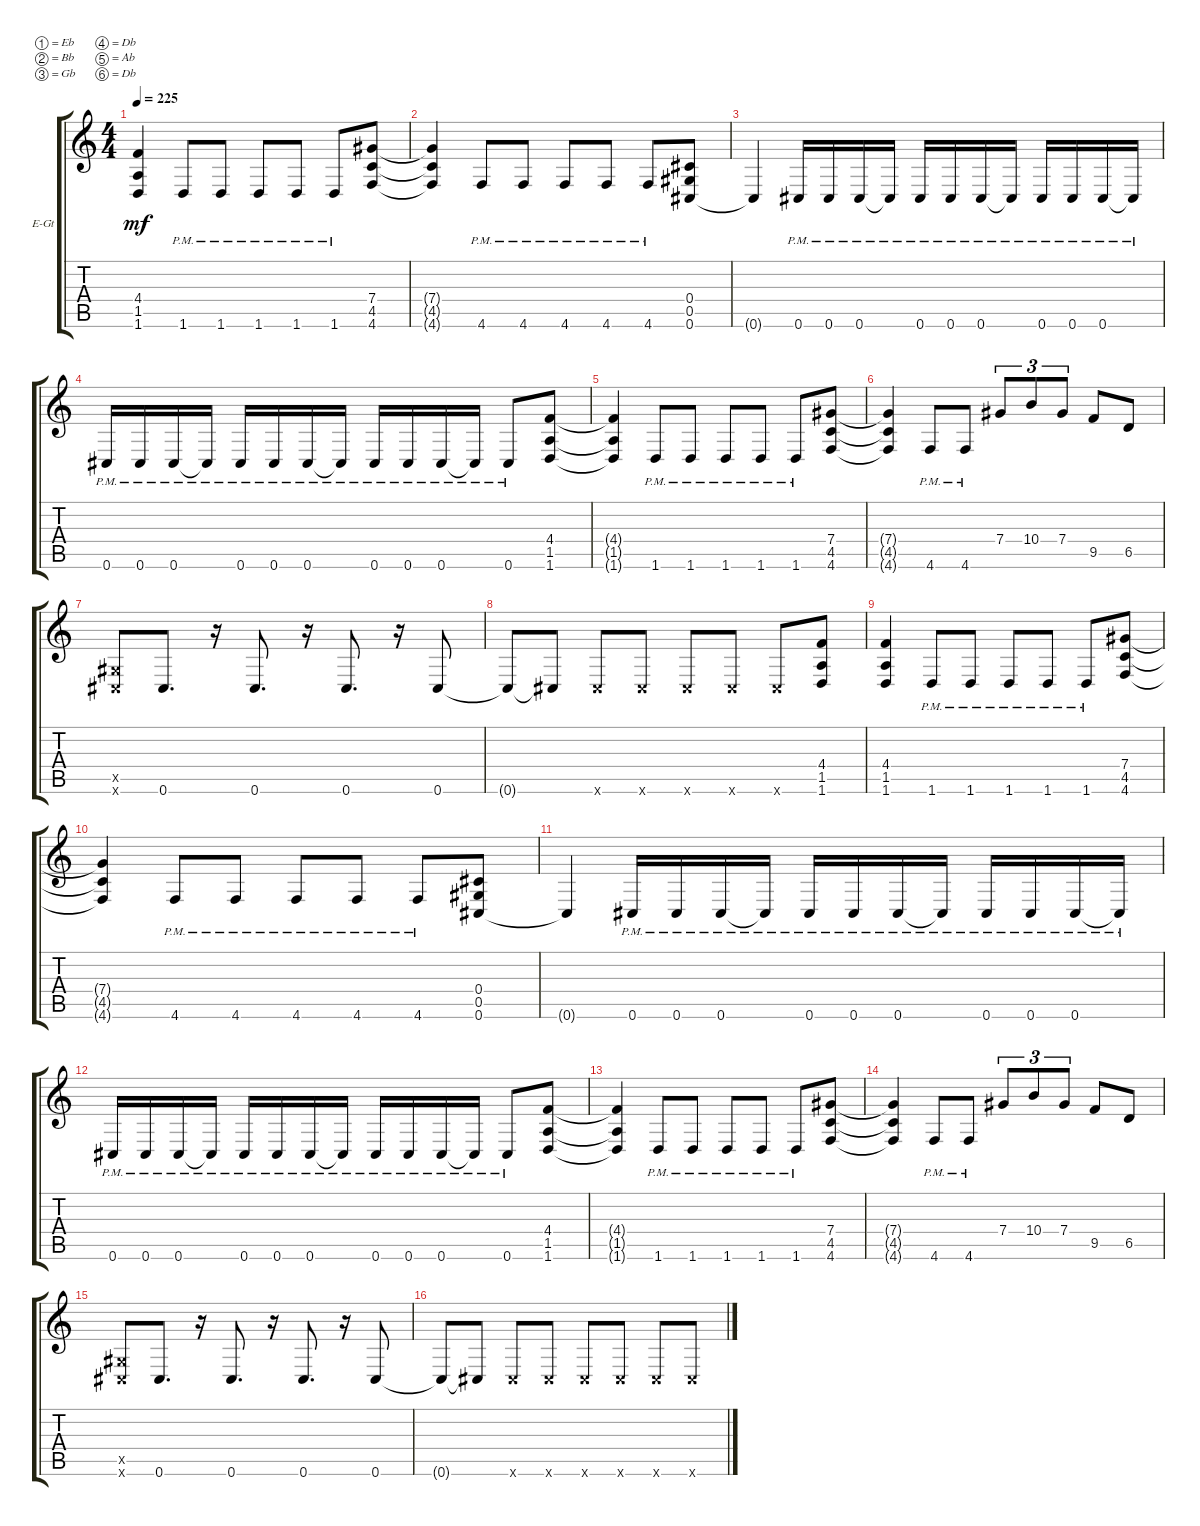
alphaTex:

\bracketExtendMode groupsimilarinstruments
\firstSystemTrackNameOrientation horizontal
\otherSystemsTrackNameOrientation horizontal
\track ("right" "E-Gt") {instrument distortionguitar}
\staff {score tabs}
\tuning (Eb4 Bb3 Gb3 Db3 Ab2 Db2)
\ts (4 4)
\tempo 225
\clef g2
\ks c
(4.4 1.5 1.6).4{dy mf} 1.6{pm}.8 1.6{pm}.8 1.6{pm}.8 1.6{pm}.8 1.6{pm}.8 (4.6 4.5 7.4).8 |
(4.6{t} 7.4{t} 4.5{t}).4 4.6{pm}.8 4.6{pm}.8 4.6{pm}.8 4.6{pm}.8 4.6{pm}.8 (0.6 0.5 0.4).8 |
0.6{t}.4 0.6{pm}.16 0.6{pm}.16 0.6{pm}.16 0.6{pm t}.16 0.6{pm}.16 0.6{pm}.16 0.6{pm}.16 0.6{pm t}.16 0.6{pm}.16 0.6{pm}.16 0.6{pm}.16 0.6{pm t}.16 |
0.6{pm}.16 0.6{pm}.16 0.6{pm}.16 0.6{pm t}.16 0.6{pm}.16 0.6{pm}.16 0.6{pm}.16 0.6{pm t}.16 0.6{pm}.16 0.6{pm}.16 0.6{pm}.16 0.6{pm t}.16 0.6{pm}.8 (1.6 1.5 4.4).8 |
(4.4{t} 1.5{t} 1.6{t}).4 1.6{pm}.8 1.6{pm}.8 1.6{pm}.8 1.6{pm}.8 1.6{pm}.8 (4.6 4.5 7.4).8 |
(4.6{t} 7.4{t} 4.5{t}).4 4.6{pm}.8 4.6{pm}.8 7.4.8{tu (3 2)} 10.4.8{tu (3 2)} 7.4.8{tu (3 2)} 9.5.8 6.5.8 |
(0.5{x} 0.6{x}).8 0.6.8{d} r.16 0.6.8{d} r.16 0.6.8{d} r.16 0.6.8 |
0.6{t}.8 0.6{t}.8 0.6{x}.8 0.6{x}.8 0.6{x}.8 0.6{x}.8 0.6{x}.8 (1.6 1.5 4.4).8 |
(4.4 1.5 1.6).4 1.6{pm}.8 1.6{pm}.8 1.6{pm}.8 1.6{pm}.8 1.6{pm}.8 (4.6 4.5 7.4).8 |
(4.6{t} 7.4{t} 4.5{t}).4 4.6{pm}.8 4.6{pm}.8 4.6{pm}.8 4.6{pm}.8 4.6{pm}.8 (0.6 0.5 0.4).8 |
0.6{t}.4 0.6{pm}.16 0.6{pm}.16 0.6{pm}.16 0.6{pm t}.16 0.6{pm}.16 0.6{pm}.16 0.6{pm}.16 0.6{pm t}.16 0.6{pm}.16 0.6{pm}.16 0.6{pm}.16 0.6{pm t}.16 |
0.6{pm}.16 0.6{pm}.16 0.6{pm}.16 0.6{pm t}.16 0.6{pm}.16 0.6{pm}.16 0.6{pm}.16 0.6{pm t}.16 0.6{pm}.16 0.6{pm}.16 0.6{pm}.16 0.6{pm t}.16 0.6{pm}.8 (1.6 1.5 4.4).8 |
(4.4{t} 1.5{t} 1.6{t}).4 1.6{pm}.8 1.6{pm}.8 1.6{pm}.8 1.6{pm}.8 1.6{pm}.8 (4.6 4.5 7.4).8 |
(4.6{t} 7.4{t} 4.5{t}).4 4.6{pm}.8 4.6{pm}.8 7.4.8{tu (3 2)} 10.4.8{tu (3 2)} 7.4.8{tu (3 2)} 9.5.8 6.5.8 |
(0.5{x} 0.6{x}).8 0.6.8{d} r.16 0.6.8{d} r.16 0.6.8{d} r.16 0.6.8 |
0.6{t}.8 0.6{t}.8 0.6{x}.8 0.6{x}.8 0.6{x}.8 0.6{x}.8 0.6{x}.8 0.6{x}.8
